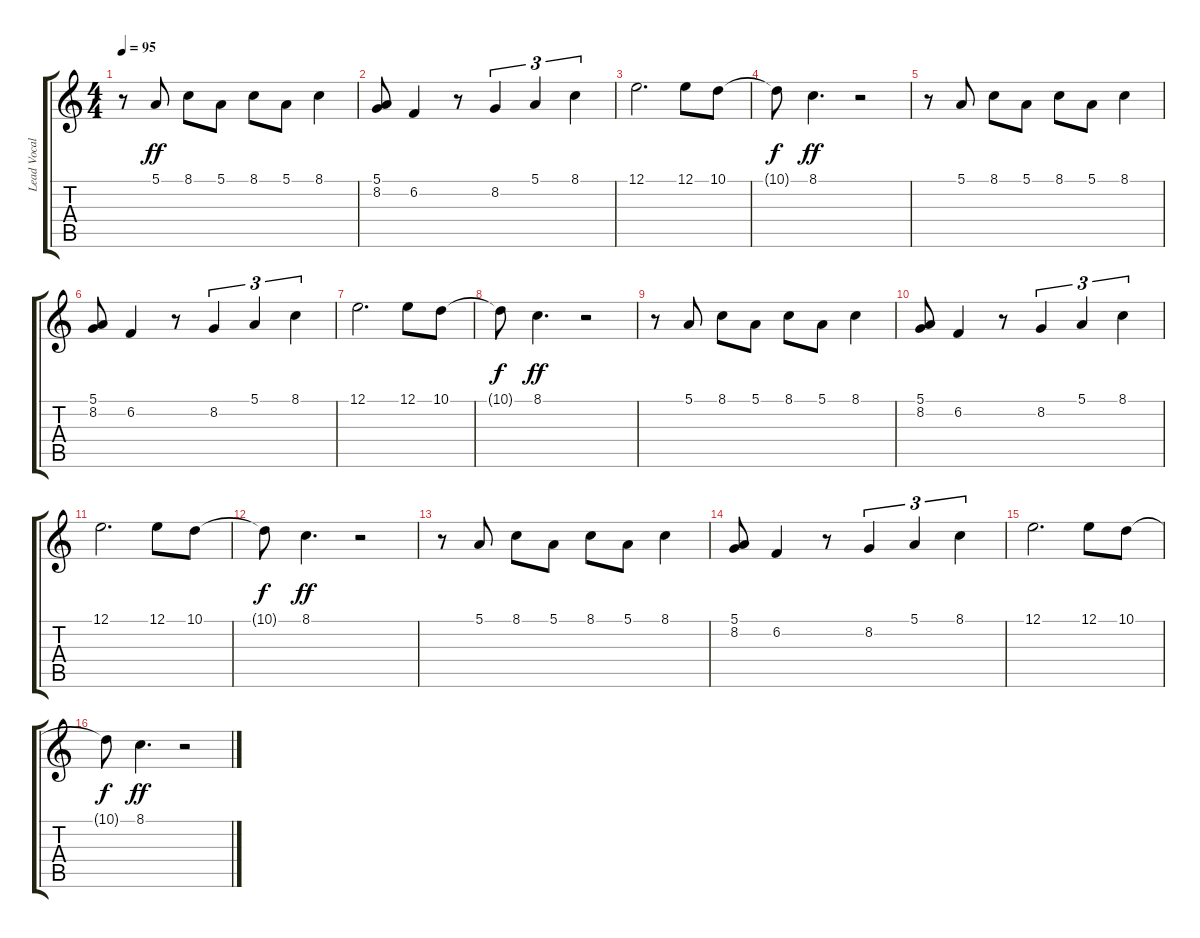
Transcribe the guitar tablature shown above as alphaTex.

\track ("Lead Vocal" "Lead Vocal") {instrument synthstrings1}
\staff {score tabs}
\tuning (E4 B3 G3 D3 A2 E2) {hide}
\ts (4 4)
\tempo 95
\clef g2
\ks c
r.8{dy ff} 5.1.8 8.1.8 5.1.8 8.1.8 5.1.8 8.1.4 |
(5.1 8.2).8 6.2.4 r.8 8.2.4{tu (3 2)} 5.1.4{tu (3 2)} 8.1.4{tu (3 2)} |
12.1.2{d} 12.1.8 10.1.8 |
10.1{t}.8{dy f} 8.1.4{d dy ff} r.2 |
r.8 5.1.8 8.1.8 5.1.8 8.1.8 5.1.8 8.1.4 |
(5.1 8.2).8 6.2.4 r.8 8.2.4{tu (3 2)} 5.1.4{tu (3 2)} 8.1.4{tu (3 2)} |
12.1.2{d} 12.1.8 10.1.8 |
10.1{t}.8{dy f} 8.1.4{d dy ff} r.2 |
r.8 5.1.8 8.1.8 5.1.8 8.1.8 5.1.8 8.1.4 |
(5.1 8.2).8 6.2.4 r.8 8.2.4{tu (3 2)} 5.1.4{tu (3 2)} 8.1.4{tu (3 2)} |
12.1.2{d} 12.1.8 10.1.8 |
10.1{t}.8{dy f} 8.1.4{d dy ff} r.2 |
r.8 5.1.8 8.1.8 5.1.8 8.1.8 5.1.8 8.1.4 |
(5.1 8.2).8 6.2.4 r.8 8.2.4{tu (3 2)} 5.1.4{tu (3 2)} 8.1.4{tu (3 2)} |
12.1.2{d} 12.1.8 10.1.8 |
10.1{t}.8{dy f} 8.1.4{d dy ff} r.2
